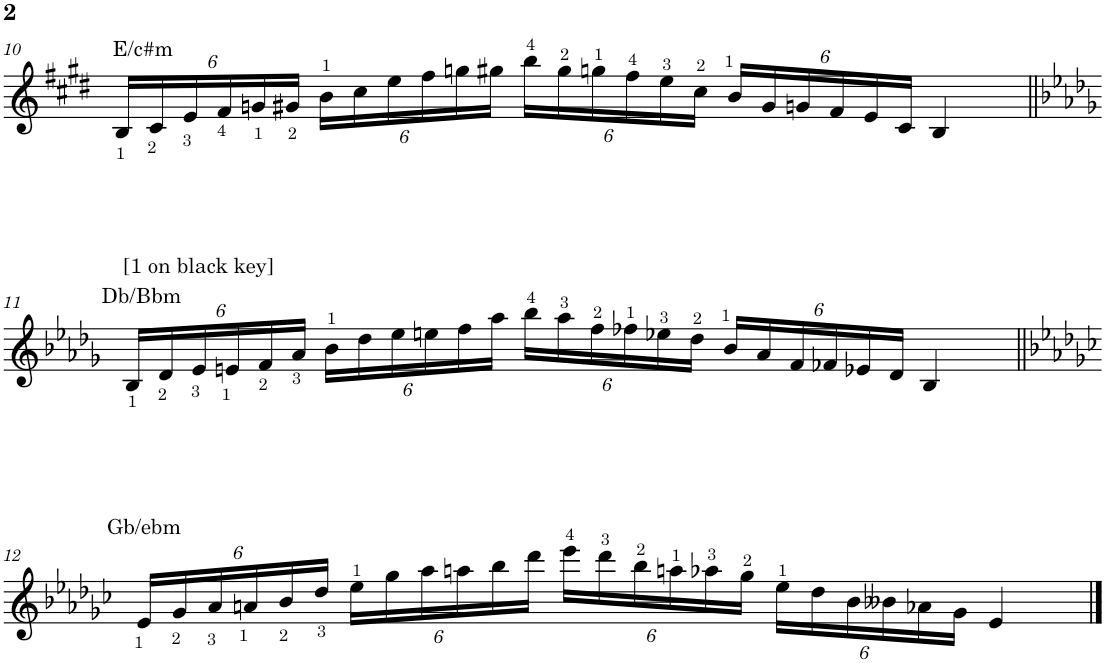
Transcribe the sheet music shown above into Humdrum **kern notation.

**kern	**kern
*part1	*part1
*staff2	*staff1
*I"Piano	*
*I'Pno.	*
!!LO:PB:g=z
*clefF4	*clefG2
*k[f#c#g#d#]	*k[f#c#g#d#]
*M5/4	*M5/4
*	*Xbrackettup
=10	=10
!	!LO:TX:a:t=E/c#m
8EE\L	24B/LL
.	24c#/
.	24e/
8G#\ 8dn\	24f#/
.	24gn/
.	24g#X/JJ
8AA\	24b\LL
.	24cc#\
.	24ee\
8Gn\ 8c#\J	24ff#\
.	24ggn\
.	24gg#X\JJ
8FF#\L	24bb\LL
.	24gg#\
.	24ggn\
8A#X\ 8e\	24ff#\
.	24ee\
.	24cc#\JJ
8BB\	24b/LL
.	24g#/
.	24gn/
8An\ 8d#X\J	24f#/
.	24e/
.	24c#/JJ
4EE	4B/
!!LO:LB:g=z
=11||	=11||
*k[b-e-a-d-g-]	*k[b-e-a-d-g-]
!	!LO:TX:a:t=[1 on black key]
!	!LO:TX:a:t=Db/Bbm
8BBB-/L	24B-/LL
.	24d-/
.	24e-/
8Dn/ 8A-/	24en/
.	24f/
.	24a-/JJ
8EE-/	24b-\LL
.	24dd-\
.	24ee-\
8D-X/ 8Gn/J	24een\
.	24ff\
.	24aa-\JJ
8CC/L	24bb-\LL
.	24aa-\
.	24ff\
8F-X/ 8B-/	24ff-X\
.	24ee-X\
.	24dd-\JJ
8FF/	24b-/LL
.	24a-/
.	24f/
8E-/ 8An/J	24f-X/
.	24e-X/
.	24d-/JJ
4BBB-	4B-/
!!LO:LB:g=z
=12||	=12||
*k[b-e-a-d-g-c-]	*k[b-e-a-d-g-c-]
!	!LO:TX:a:t=Gb/ebm
8GGG-/L	24e-/LL
.	24g-/
.	24a-/
8BB-/ 8F-X/	24an/
.	24b-/
.	24dd-/JJ
8CC-/	24ee-\LL
.	24gg-\
.	24aa-\
8BB--X/ 8E-/J	24aan\
.	24bb-\
.	24ddd-\JJ
8AAA-/L	24eee-\LL
.	24ddd-\
.	24bb-\
8D--X/ 8G-/	24aan\
.	24aa-X\
.	24gg-\JJ
8DD-/	24ee-\LL
.	24dd-\
.	24b-\
8C-/ 8Fn/J	24b--X\
.	24a-X\
.	24g-\JJ
4GGG-	4e-/
==	==
*-	*-
